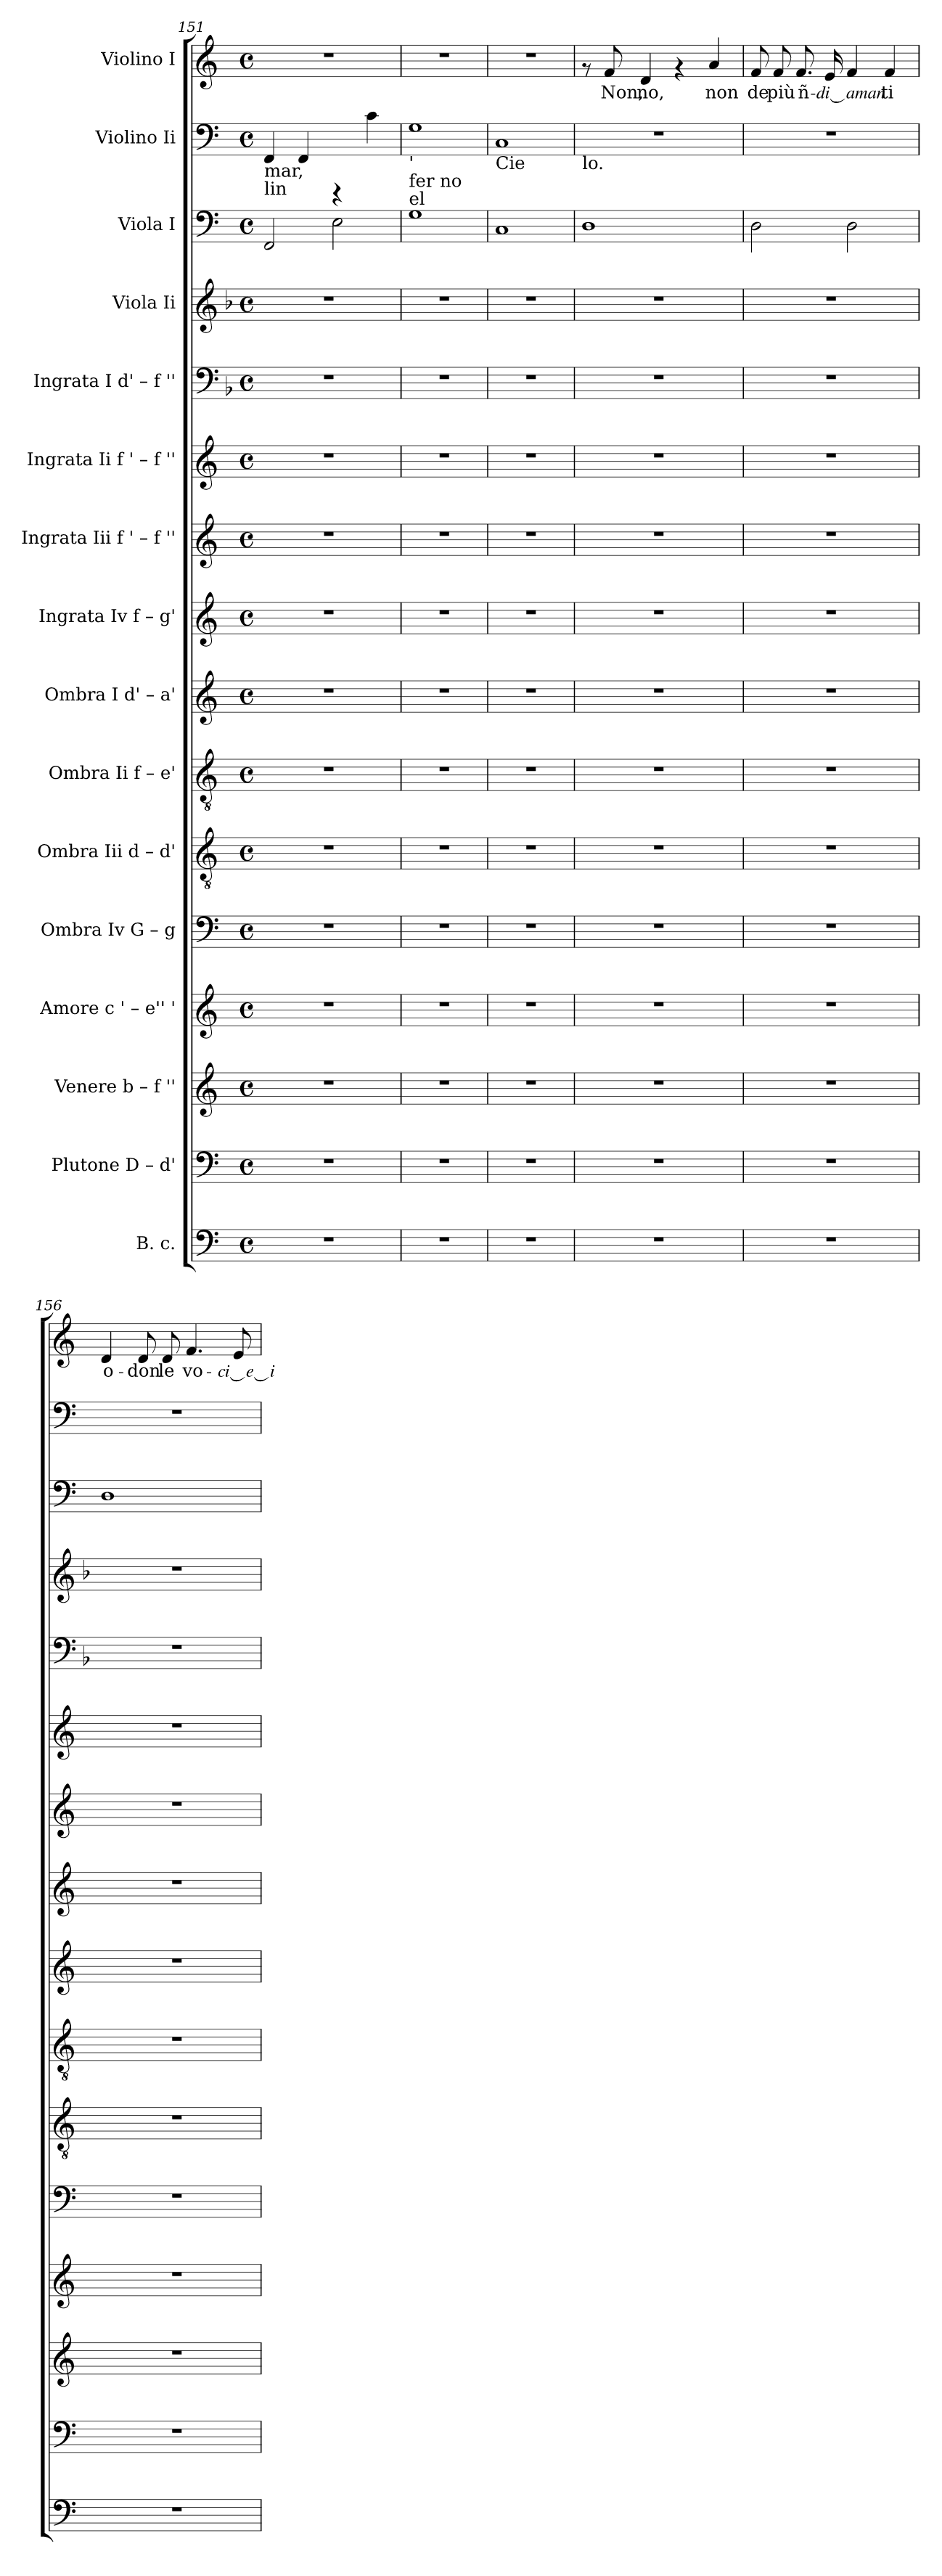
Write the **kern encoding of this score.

**kern	**kern	**kern	**kern	**kern	**kern	**kern	**kern	**kern	**kern	**kern	**kern	**kern	**kern	**kern	**kern	**text
*part16	*part15	*part14	*part13	*part12	*part11	*part10	*part9	*part8	*part7	*part6	*part5	*part4	*part3	*part2	*part1	*part1
*staff16	*staff15	*staff14	*staff13	*staff12	*staff11	*staff10	*staff9	*staff8	*staff7	*staff6	*staff5	*staff4	*staff3	*staff2	*staff1	*staff1
*I"B. c.	*I"Plutone  D – d'	*I"Venere  b – f ''	*I"Amore  c ' – e''  '	*I"Ombra Iv  G – g	*I"Ombra Iii  d – d'	*I"Ombra Ii  f – e'	*I"Ombra I  d' – a'	*I"Ingrata Iv  f – g'	*I"Ingrata Iii  f ' – f ''	*I"Ingrata Ii  f ' – f ''	*I"Ingrata I  d' – f ''	*I"Viola Ii	*I"Viola I	*I"Violino Ii	*I"Violino I	*
*clefF4	*clefF4	*clefG2	*clefG2	*clefF4	*clefGv2	*clefGv2	*clefG2	*clefG2	*clefG2	*clefG2	*clefF4	*clefG2	*clefF4	*clefF4	*clefG2	*
*k[]	*k[]	*k[]	*k[]	*k[]	*k[]	*k[]	*k[]	*k[]	*k[]	*k[]	*k[b-]	*k[b-]	*k[]	*k[]	*k[]	*
*C:	*C:	*C:	*C:	*C:	*C:	*C:	*C:	*C:	*C:	*C:	*F:	*F:	*C:	*C:	*C:	*
*M4/4	*M4/4	*M4/4	*M4/4	*M4/4	*M4/4	*M4/4	*M4/4	*M4/4	*M4/4	*M4/4	*M4/4	*M4/4	*M4/4	*M4/4	*M4/4	*
*met(c)	*met(c)	*met(c)	*met(c)	*met(c)	*met(c)	*met(c)	*met(c)	*met(c)	*met(c)	*met(c)	*met(c)	*met(c)	*met(c)	*met(c)	*met(c)	*
=151	=151	=151	=151	=151	=151	=151	=151	=151	=151	=151	=151	=151	=151	=151	=151	=151
!	!	!	!	!	!	!	!	!	!	!	!	!	!	!LO:TX:b:t=mar,	!	!
!	!	!	!	!	!	!	!	!	!	!	!	!	!	!LO:TX:b:t=lin	!	!
1r	1r	1r	1r	1r	1r	1r	1r	1r	1r	1r	1r	1r	2FF/	4FF/	1r	.
.	.	.	.	.	.	.	.	.	.	.	.	.	.	4FF/	.	.
.	.	.	.	.	.	.	.	.	.	.	.	.	2E\	4rCCC	.	.
.	.	.	.	.	.	.	.	.	.	.	.	.	.	4c\	.	.
=152	=152	=152	=152	=152	=152	=152	=152	=152	=152	=152	=152	=152	=152	=152	=152	=152
!	!	!	!	!	!	!	!	!	!	!	!	!	!	!LO:TX:b:t='	!	!
!	!	!	!	!	!	!	!	!	!	!	!	!	!	!LO:TX:b:t=fer no	!	!
!	!	!	!	!	!	!	!	!	!	!	!	!	!	!LO:TX:b:t=el	!	!
1r	1r	1r	1r	1r	1r	1r	1r	1r	1r	1r	1r	1r	1G	1G	1r	.
=153	=153	=153	=153	=153	=153	=153	=153	=153	=153	=153	=153	=153	=153	=153	=153	=153
!	!	!	!	!	!	!	!	!	!	!	!	!	!	!LO:TX:b:t=Cie	!	!
1r	1r	1r	1r	1r	1r	1r	1r	1r	1r	1r	1r	1r	1C	1C	1r	.
=154	=154	=154	=154	=154	=154	=154	=154	=154	=154	=154	=154	=154	=154	=154	=154	=154
!	!	!	!	!	!	!	!	!	!	!	!	!	!	!LO:TX:b:t=lo.	!	!
1r	1r	1r	1r	1r	1r	1r	1r	1r	1r	1r	1r	1r	1D	1r	8rf	.
!	!	!	!	!	!	!	!	!	!	!	!	!	!	!	!	!LO:LY:b:cj
.	.	.	.	.	.	.	.	.	.	.	.	.	.	.	8f/	-Non,
!	!	!	!	!	!	!	!	!	!	!	!	!	!	!	!	!LO:LY:b:cj
.	.	.	.	.	.	.	.	.	.	.	.	.	.	.	4d/	no,
.	.	.	.	.	.	.	.	.	.	.	.	.	.	.	4rf	.
!	!	!	!	!	!	!	!	!	!	!	!	!	!	!	!	!LO:LY:b:cj
.	.	.	.	.	.	.	.	.	.	.	.	.	.	.	4a/	non
=155	=155	=155	=155	=155	=155	=155	=155	=155	=155	=155	=155	=155	=155	=155	=155	=155
!	!	!	!	!	!	!	!	!	!	!	!	!	!	!	!	!LO:LY:b:cj
1r	1r	1r	1r	1r	1r	1r	1r	1r	1r	1r	1r	1r	2D\	1r	8f/	de
!	!	!	!	!	!	!	!	!	!	!	!	!	!	!	!	!LO:LY:b:cj
.	.	.	.	.	.	.	.	.	.	.	.	.	.	.	8f/	più
!	!	!	!	!	!	!	!	!	!	!	!	!	!	!	!	!LO:LY:b:cj
.	.	.	.	.	.	.	.	.	.	.	.	.	.	.	8.f/	ñ-
!	!	!	!	!	!	!	!	!	!	!	!	!	!	!	!	!LO:LY:b:cj
.	.	.	.	.	.	.	.	.	.	.	.	.	.	.	16e/	-di‿aman-
!	!	!	!	!	!	!	!	!	!	!	!	!	!	!	!	!LO:LY:b:cj
.	.	.	.	.	.	.	.	.	.	.	.	.	2D\	.	4f/	--
!	!	!	!	!	!	!	!	!	!	!	!	!	!	!	!	!LO:LY:b:cj
.	.	.	.	.	.	.	.	.	.	.	.	.	.	.	4f/	-ti
=156	=156	=156	=156	=156	=156	=156	=156	=156	=156	=156	=156	=156	=156	=156	=156	=156
!	!	!	!	!	!	!	!	!	!	!	!	!	!	!	!	!LO:LY:b:cj
1r	1r	1r	1r	1r	1r	1r	1r	1r	1r	1r	1r	1r	1D	1r	4d/	o-
!	!	!	!	!	!	!	!	!	!	!	!	!	!	!	!	!LO:LY:b:cj
.	.	.	.	.	.	.	.	.	.	.	.	.	.	.	8d/	-don
!	!	!	!	!	!	!	!	!	!	!	!	!	!	!	!	!LO:LY:b:cj
.	.	.	.	.	.	.	.	.	.	.	.	.	.	.	8d/	le
!	!	!	!	!	!	!	!	!	!	!	!	!	!	!	!	!LO:LY:b:cj
.	.	.	.	.	.	.	.	.	.	.	.	.	.	.	4.f/	vo-
!	!	!	!	!	!	!	!	!	!	!	!	!	!	!	!	!LO:LY:b:cj
.	.	.	.	.	.	.	.	.	.	.	.	.	.	.	8e/	-ci‿e‿i
=	=	=	=	=	=	=	=	=	=	=	=	=	=	=	=	=
*-	*-	*-	*-	*-	*-	*-	*-	*-	*-	*-	*-	*-	*-	*-	*-	*-
